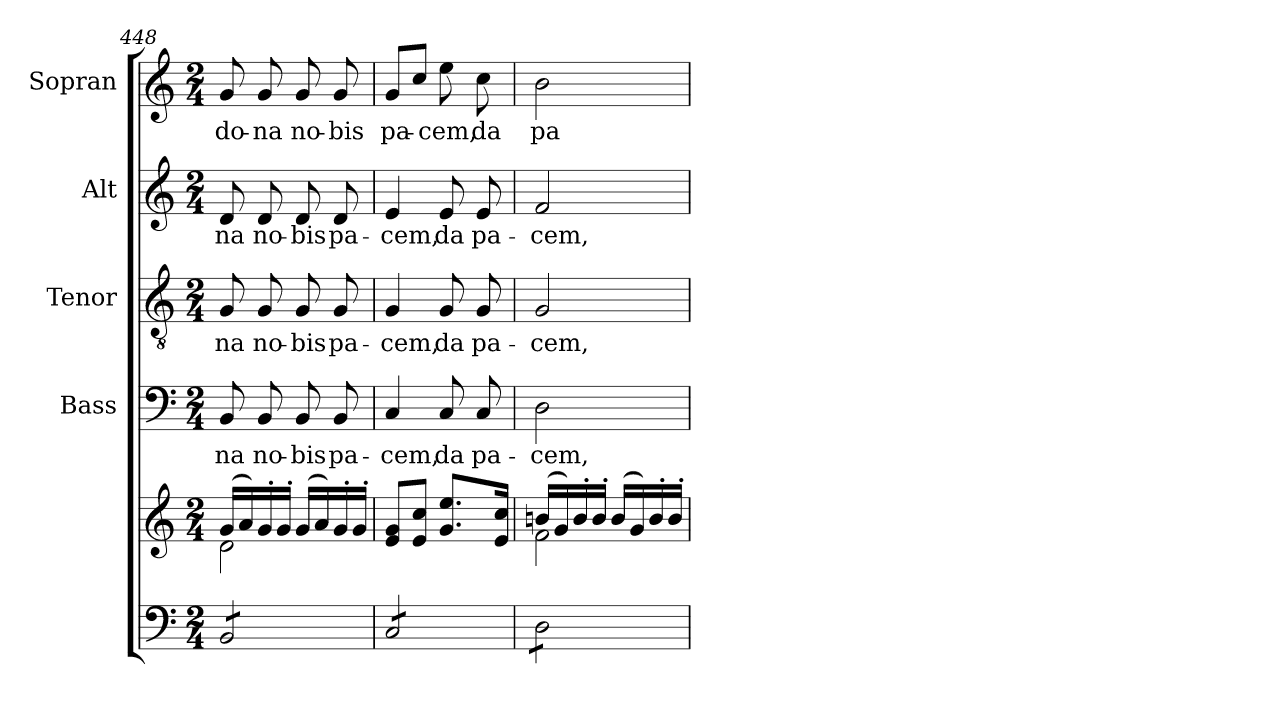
**kern	**kern	**kern	**text	**kern	**text	**kern	**text	**kern	**text
*part5	*part5	*part4	*part4	*part3	*part3	*part2	*part2	*part1	*part1
*staff6	*staff5	*staff4	*staff4	*staff3	*staff3	*staff2	*staff2	*staff1	*staff1
*	*	*I"Bass	*	*I"Tenor	*	*I"Alt	*	*I"Sopran	*
*	*	*I'B.	*	*I'T.	*	*I'A.	*	*I'S.	*
!!LO:LB:g=z
*clefF4	*clefG2	*clefF4	*	*clefGv2	*	*clefG2	*	*clefG2	*
*k[]	*k[]	*k[]	*	*k[]	*	*k[]	*	*k[]	*
*C:	*C:	*C:	*	*C:	*	*C:	*	*C:	*
*M2/4	*M2/4	*M2/4	*	*M2/4	*	*M2/4	*	*M2/4	*
=448	=448	=448	=448	=448	=448	=448	=448	=448	=448
*	*^	*	*	*	*	*	*	*	*
!	!	!	!	!LO:LY:b	!	!LO:LY:b	!	!LO:LY:b	!	!LO:LY:b
*tremolo	*	*	*	*	*	*	*	*	*	*
8BB/L	(>16g/LL	2d\	8BB/	-na	8G/	-na	8d/	-na	8g/	do-
.	16a/)	.	.	.	.	.	.	.	.	.
!	!	!	!	!LO:LY:b	!	!LO:LY:b	!	!LO:LY:b	!	!LO:LY:b
8BB/	16g'</	.	8BB/	no-	8G/	no-	8d/	no-	8g/	-na
.	16g'</JJ	.	.	.	.	.	.	.	.	.
!	!	!	!	!LO:LY:b	!	!LO:LY:b	!	!LO:LY:b	!	!LO:LY:b
8BB/	(>16g/LL	.	8BB/	-bis	8G/	-bis	8d/	-bis	8g/	no-
.	16a/)	.	.	.	.	.	.	.	.	.
!	!	!	!	!LO:LY:b	!	!LO:LY:b	!	!LO:LY:b	!	!LO:LY:b
8BB/J	16g'</	.	8BB/	pa-	8G/	pa-	8d/	pa-	8g/	-bis
.	16g'</JJ	.	.	.	.	.	.	.	.	.
*	*v	*v	*	*	*	*	*	*	*	*
=449	=449	=449	=449	=449	=449	=449	=449	=449	=449
!	!	!	!LO:LY:b	!	!LO:LY:b	!	!LO:LY:b	!	!LO:LY:b
8C/L	8e/ 8g/L	4C/	-cem,	4G/	-cem,	4e/	-cem,	8g/L	pa-
8C/	8e/ 8cc/J	.	.	.	.	.	.	8cc/J	.
!	!	!	!LO:LY:b	!	!LO:LY:b	!	!LO:LY:b	!	!LO:LY:b
8C/	8.g/ 8.ee/L	8C/	da	8G/	da	8e/	da	8ee\	-cem,
!	!	!	!LO:LY:b	!	!LO:LY:b	!	!LO:LY:b	!	!LO:LY:b
8C/J	.	8C/	pa-	8G/	pa-	8e/	pa-	8cc\	da
.	16e/ 16cc/Jk	.	.	.	.	.	.	.	.
=450	=450	=450	=450	=450	=450	=450	=450	=450	=450
*	*^	*	*	*	*	*	*	*	*
!	!	!	!	!LO:LY:b	!	!LO:LY:b	!	!LO:LY:b	!	!LO:LY:b
8D\L	(>16bn/LL	2f\	2D\	-cem,	2G/	-cem,	2f/	-cem,	2b\	pa-
.	16g/)	.	.	.	.	.	.	.	.	.
8D\	16b'</	.	.	.	.	.	.	.	.	.
.	16b'</JJ	.	.	.	.	.	.	.	.	.
8D\	(>16b/LL	.	.	.	.	.	.	.	.	.
.	16g/)	.	.	.	.	.	.	.	.	.
8D\J	16b'</	.	.	.	.	.	.	.	.	.
*Xtremolo	*	*	*	*	*	*	*	*	*	*
.	16b'</JJ	.	.	.	.	.	.	.	.	.
*	*v	*v	*	*	*	*	*	*	*	*
=	=	=	=	=	=	=	=	=	=
*-	*-	*-	*-	*-	*-	*-	*-	*-	*-
